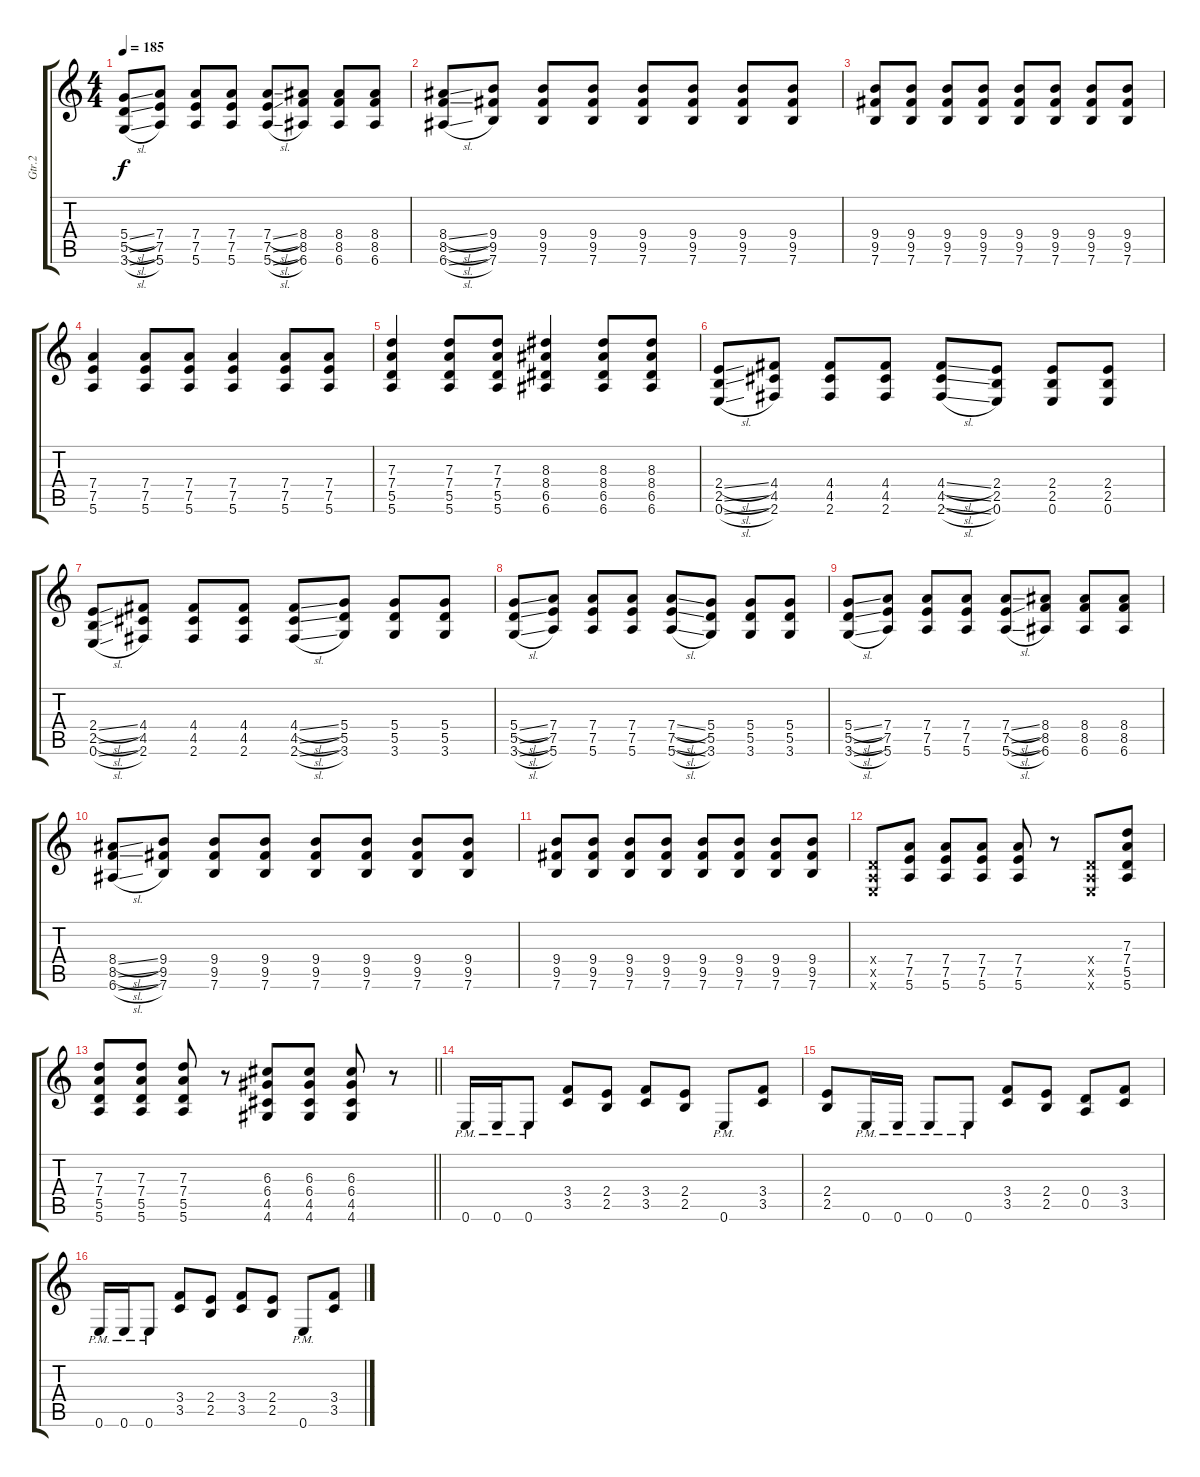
\track ("Gtr.2" "Gtr.2") {instrument distortionguitar}
\staff {score tabs}
\tuning (E4 B3 G3 D3 A2 E2) {hide}
\ts (4 4)
\tempo 185
\clef g2
\ks c
(5.4{sl} 5.5{sl} 3.6{sl}).8{dy f} (7.4 7.5 5.6).8 (7.4 7.5 5.6).8 (7.4 7.5 5.6).8 (7.4{sl} 7.5{sl} 5.6{sl}).8 (8.4 8.5 6.6).8 (8.4 8.5 6.6).8 (8.4 8.5 6.6).8 |
(8.4{sl} 8.5{sl} 6.6{sl}).8 (9.4 9.5 7.6).8 (9.4 9.5 7.6).8 (9.4 9.5 7.6).8 (9.4 9.5 7.6).8 (9.4 9.5 7.6).8 (9.4 9.5 7.6).8 (9.4 9.5 7.6).8 |
(9.4 9.5 7.6).8 (9.4 9.5 7.6).8 (9.4 9.5 7.6).8 (9.4 9.5 7.6).8 (9.4 9.5 7.6).8 (9.4 9.5 7.6).8 (9.4 9.5 7.6).8 (9.4 9.5 7.6).8 |
(7.4 7.5 5.6).4 (7.4 7.5 5.6).8 (7.4 7.5 5.6).8 (7.4 7.5 5.6).4 (7.4 7.5 5.6).8 (7.4 7.5 5.6).8 |
(7.3 7.4 5.5 5.6).4 (7.3 7.4 5.5 5.6).8 (7.3 7.4 5.5 5.6).8 (8.3 8.4 6.5 6.6).4 (8.3 8.4 6.5 6.6).8 (8.3 8.4 6.5 6.6).8 |
(2.4{sl} 2.5{sl} 0.6{sl}).8 (4.4 4.5 2.6).8 (4.4 4.5 2.6).8 (4.4 4.5 2.6).8 (4.4{sl} 4.5{sl} 2.6{sl}).8 (2.4 2.5 0.6).8 (2.4 2.5 0.6).8 (2.4 2.5 0.6).8 |
(2.4{sl} 2.5{sl} 0.6{sl}).8 (4.4 4.5 2.6).8 (4.4 4.5 2.6).8 (4.4 4.5 2.6).8 (4.4{sl} 4.5{sl} 2.6{sl}).8 (5.4 5.5 3.6).8 (5.4 5.5 3.6).8 (5.4 5.5 3.6).8 |
(5.4{sl} 5.5{sl} 3.6{sl}).8 (7.4 7.5 5.6).8 (7.4 7.5 5.6).8 (7.4 7.5 5.6).8 (7.4{sl} 7.5{sl} 5.6{sl}).8 (5.4 5.5 3.6).8 (5.4 5.5 3.6).8 (5.4 5.5 3.6).8 |
(5.4{sl} 5.5{sl} 3.6{sl}).8 (7.4 7.5 5.6).8 (7.4 7.5 5.6).8 (7.4 7.5 5.6).8 (7.4{sl} 7.5{sl} 5.6{sl}).8 (8.4 8.5 6.6).8 (8.4 8.5 6.6).8 (8.4 8.5 6.6).8 |
(8.4{sl} 8.5{sl} 6.6{sl}).8 (9.4 9.5 7.6).8 (9.4 9.5 7.6).8 (9.4 9.5 7.6).8 (9.4 9.5 7.6).8 (9.4 9.5 7.6).8 (9.4 9.5 7.6).8 (9.4 9.5 7.6).8 |
(9.4 9.5 7.6).8 (9.4 9.5 7.6).8 (9.4 9.5 7.6).8 (9.4 9.5 7.6).8 (9.4 9.5 7.6).8 (9.4 9.5 7.6).8 (9.4 9.5 7.6).8 (9.4 9.5 7.6).8 |
(0.4{x} 0.5{x} 0.6{x}).8 (7.4 7.5 5.6).8 (7.4 7.5 5.6).8 (7.4 7.5 5.6).8 (7.4 7.5 5.6).8 r.8 (0.4{x} 0.5{x} 0.6{x}).8 (7.3 7.4 5.5 5.6).8 |
\barLineRight lightlight
(7.3 7.4 5.5 5.6).8 (7.3 7.4 5.5 5.6).8 (7.3 7.4 5.5 5.6).8 r.8 (6.3 6.4 4.5 4.6).8 (6.3 6.4 4.5 4.6).8 (6.3 6.4 4.5 4.6).8 r.8 |
0.6{pm}.16 0.6{pm}.16 0.6{pm}.8 (3.4 3.5).8 (2.4 2.5).8 (3.4 3.5).8 (2.4 2.5).8 0.6{pm}.8 (3.4 3.5).8 |
(2.4 2.5).8 0.6{pm}.16 0.6{pm}.16 0.6{pm}.8 0.6{pm}.8 (3.4 3.5).8 (2.4 2.5).8 (0.4 0.5).8 (3.4 3.5).8 |
0.6{pm}.16 0.6{pm}.16 0.6{pm}.8 (3.4 3.5).8 (2.4 2.5).8 (3.4 3.5).8 (2.4 2.5).8 0.6{pm}.8 (3.4 3.5).8
